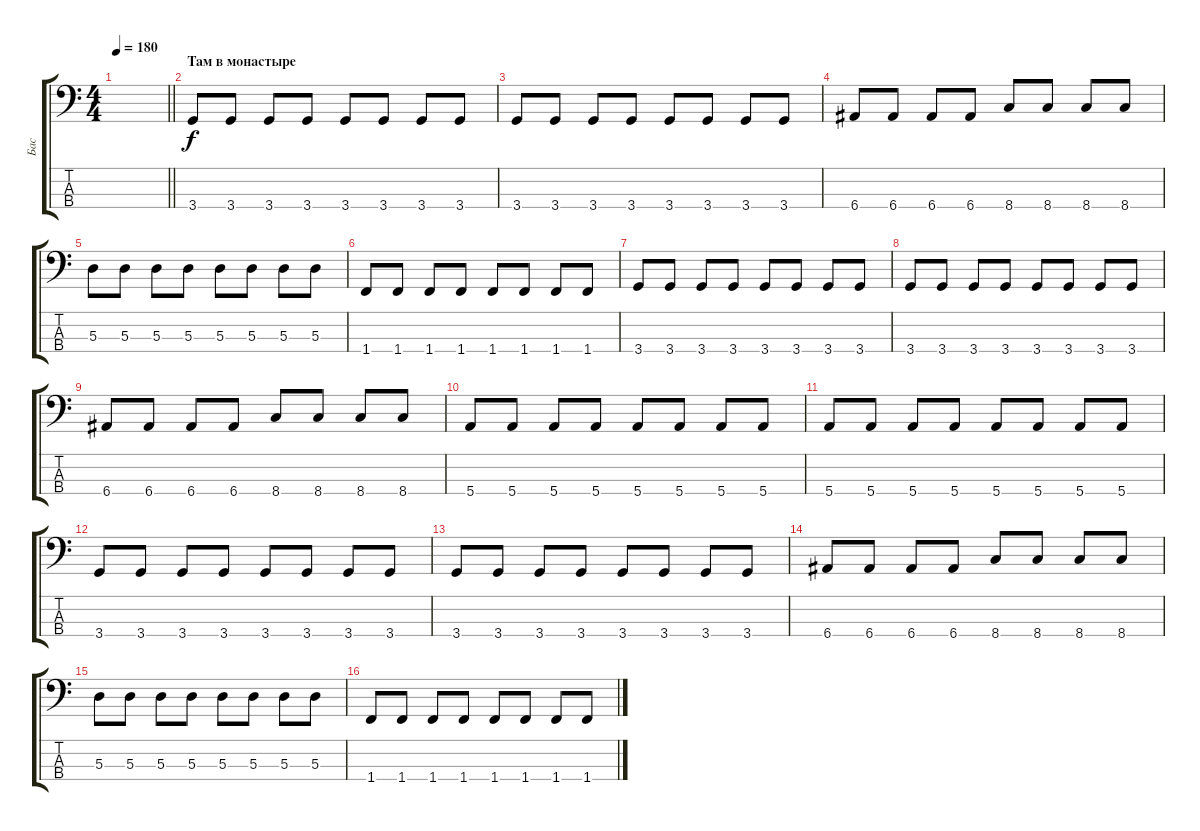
\track ("Бас" "Бас") {instrument electricbassfinger}
\staff {score tabs}
\tuning (G2 D2 A1 E1) {hide}
\ts (4 4)
\tempo 180
\clef f4
\barLineRight lightlight
\ks c
|
\section ("" "Там в монастыре")
3.4.8 3.4.8 3.4.8 3.4.8 3.4.8 3.4.8 3.4.8 3.4.8 |
3.4.8 3.4.8 3.4.8 3.4.8 3.4.8 3.4.8 3.4.8 3.4.8 |
6.4.8 6.4.8 6.4.8 6.4.8 8.4.8 8.4.8 8.4.8 8.4.8 |
5.3.8 5.3.8 5.3.8 5.3.8 5.3.8 5.3.8 5.3.8 5.3.8 |
1.4.8 1.4.8 1.4.8 1.4.8 1.4.8 1.4.8 1.4.8 1.4.8 |
3.4.8 3.4.8 3.4.8 3.4.8 3.4.8 3.4.8 3.4.8 3.4.8 |
3.4.8 3.4.8 3.4.8 3.4.8 3.4.8 3.4.8 3.4.8 3.4.8 |
6.4.8 6.4.8 6.4.8 6.4.8 8.4.8 8.4.8 8.4.8 8.4.8 |
5.4.8 5.4.8 5.4.8 5.4.8 5.4.8 5.4.8 5.4.8 5.4.8 |
5.4.8 5.4.8 5.4.8 5.4.8 5.4.8 5.4.8 5.4.8 5.4.8 |
3.4.8 3.4.8 3.4.8 3.4.8 3.4.8 3.4.8 3.4.8 3.4.8 |
3.4.8 3.4.8 3.4.8 3.4.8 3.4.8 3.4.8 3.4.8 3.4.8 |
6.4.8 6.4.8 6.4.8 6.4.8 8.4.8 8.4.8 8.4.8 8.4.8 |
5.3.8 5.3.8 5.3.8 5.3.8 5.3.8 5.3.8 5.3.8 5.3.8 |
1.4.8 1.4.8 1.4.8 1.4.8 1.4.8 1.4.8 1.4.8 1.4.8
